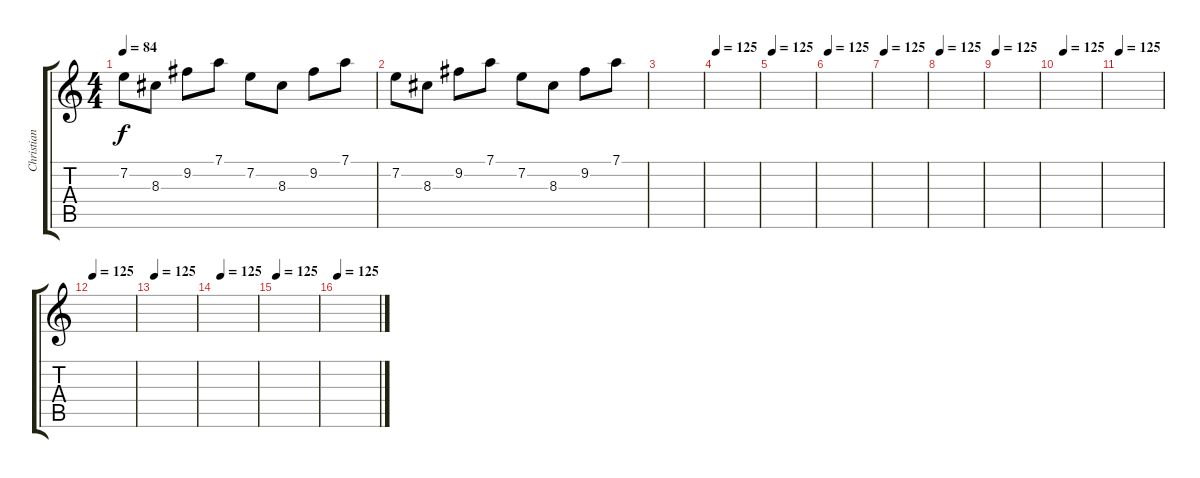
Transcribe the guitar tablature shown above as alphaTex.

\track ("Christian" "Christian") {instrument acousticguitarsteel}
\staff {score tabs}
\tuning (D4 A3 F3 C3 G2 D2) {hide}
\ts (4 4)
\tempo 84
\clef g2
\ks c
7.2.8{dy f} 8.3.8 9.2.8 7.1.8 7.2.8 8.3.8 9.2.8 7.1.8 |
7.2.8 8.3.8 9.2.8 7.1.8 7.2.8 8.3.8 9.2.8 7.1.8 |
|
\tempo 125
|
\tempo 125
|
\tempo 125
|
\tempo 125
|
\tempo 125
|
\tempo 125
|
\tempo (125 0.125)
|
\tempo 125
|
\tempo 125
|
\tempo 125
|
\tempo (125 0.125)
|
\tempo 125
|
\tempo 125
